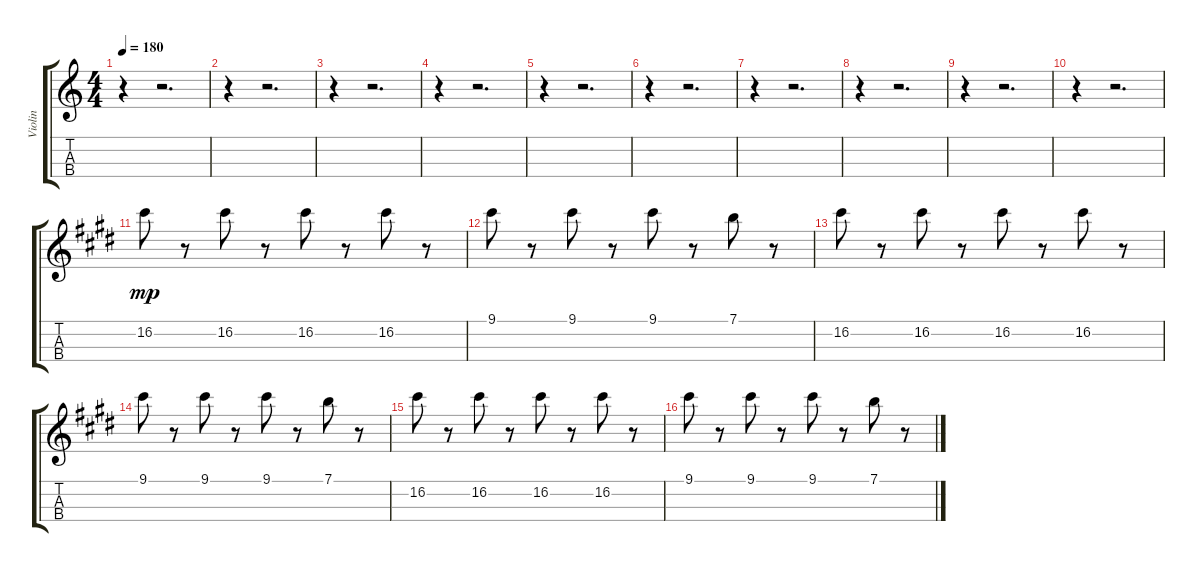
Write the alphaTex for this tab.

\track ("Violin" "Violin") {instrument violin}
\staff {score tabs}
\tuning (E5 A4 D4 G3) {hide}
\ts (4 4)
\tempo 180
\clef g2
\ks c
r.4{dy mp} r.2{d} |
r.4 r.2{d} |
r.4 r.2{d} |
r.4 r.2{d} |
r.4 r.2{d} |
r.4 r.2{d} |
r.4 r.2{d} |
r.4 r.2{d} |
r.4 r.2{d} |
r.4 r.2{d} |
\ks e
16.2.8 r.8 16.2.8 r.8 16.2.8 r.8 16.2.8 r.8 |
9.1.8 r.8 9.1.8 r.8 9.1.8 r.8 7.1.8 r.8 |
16.2.8 r.8 16.2.8 r.8 16.2.8 r.8 16.2.8 r.8 |
9.1.8 r.8 9.1.8 r.8 9.1.8 r.8 7.1.8 r.8 |
16.2.8 r.8 16.2.8 r.8 16.2.8 r.8 16.2.8 r.8 |
9.1.8 r.8 9.1.8 r.8 9.1.8 r.8 7.1.8 r.8
